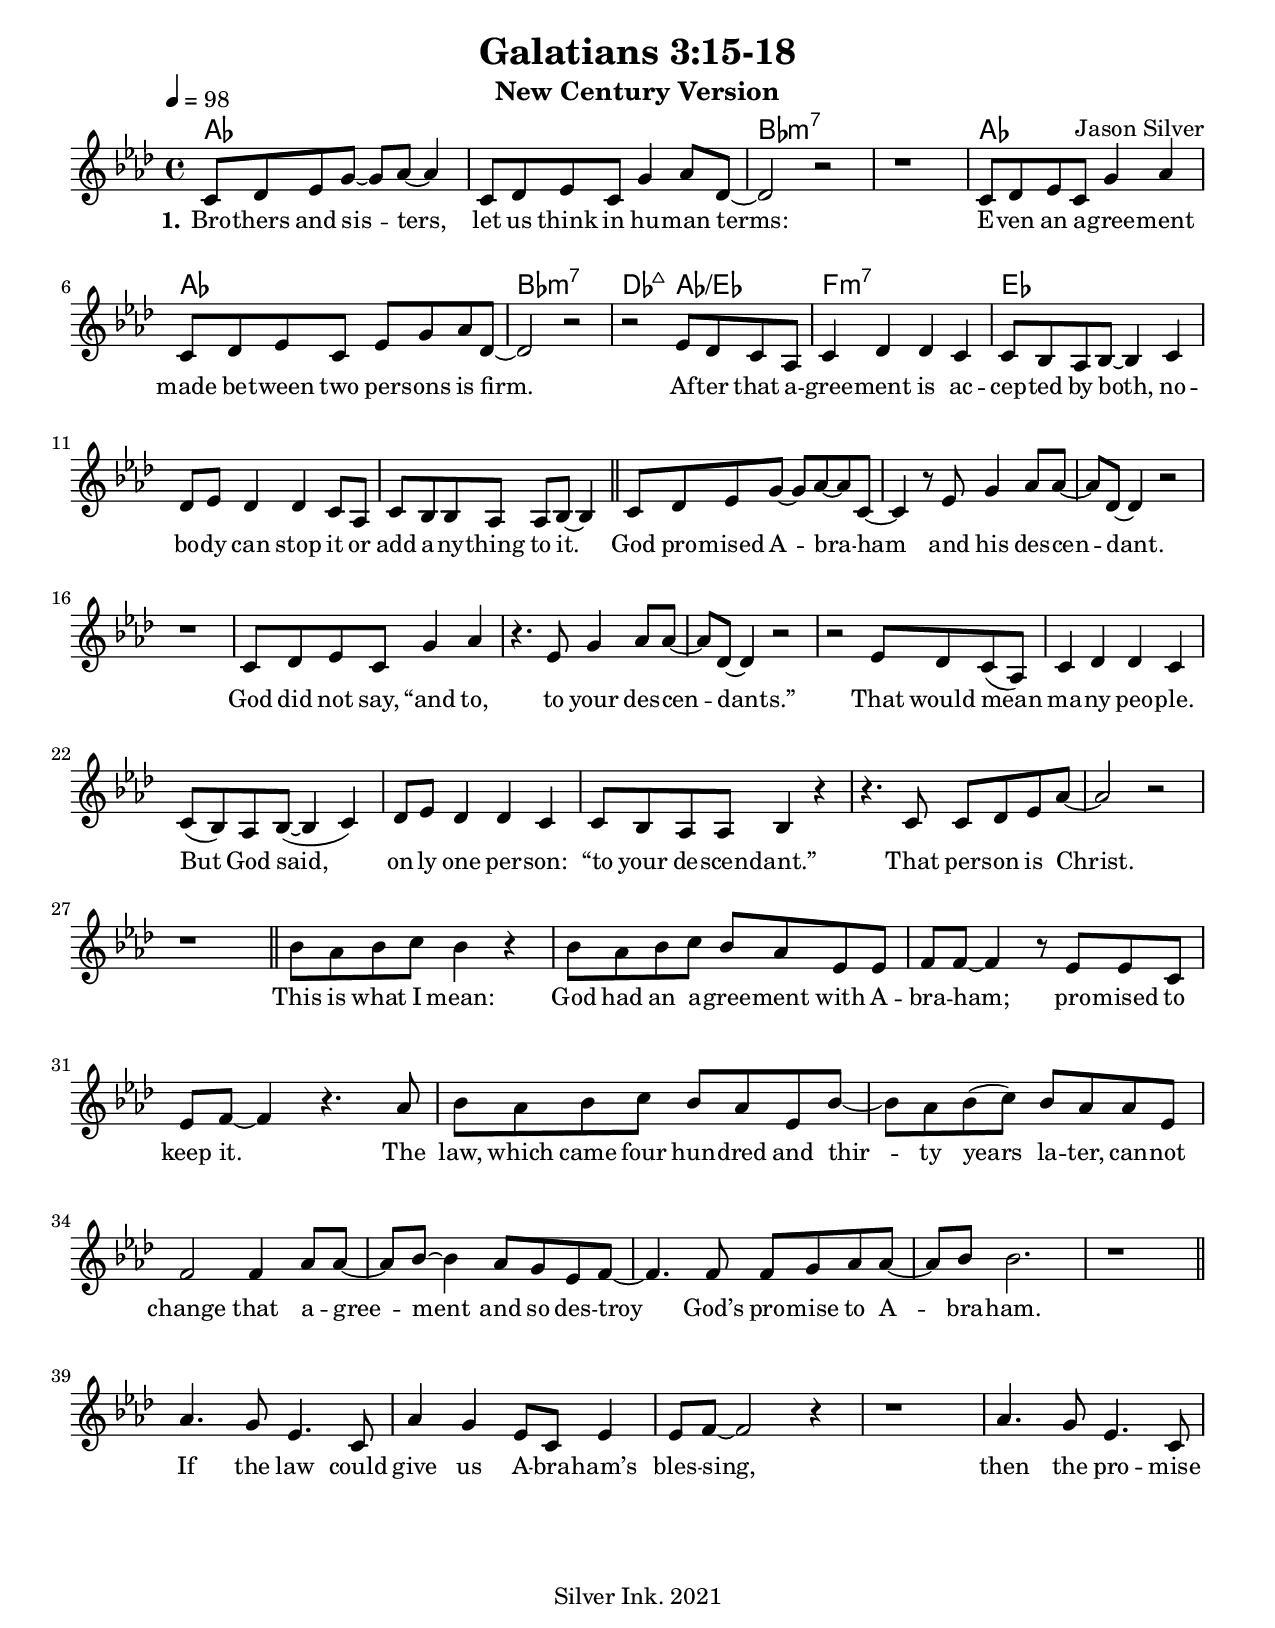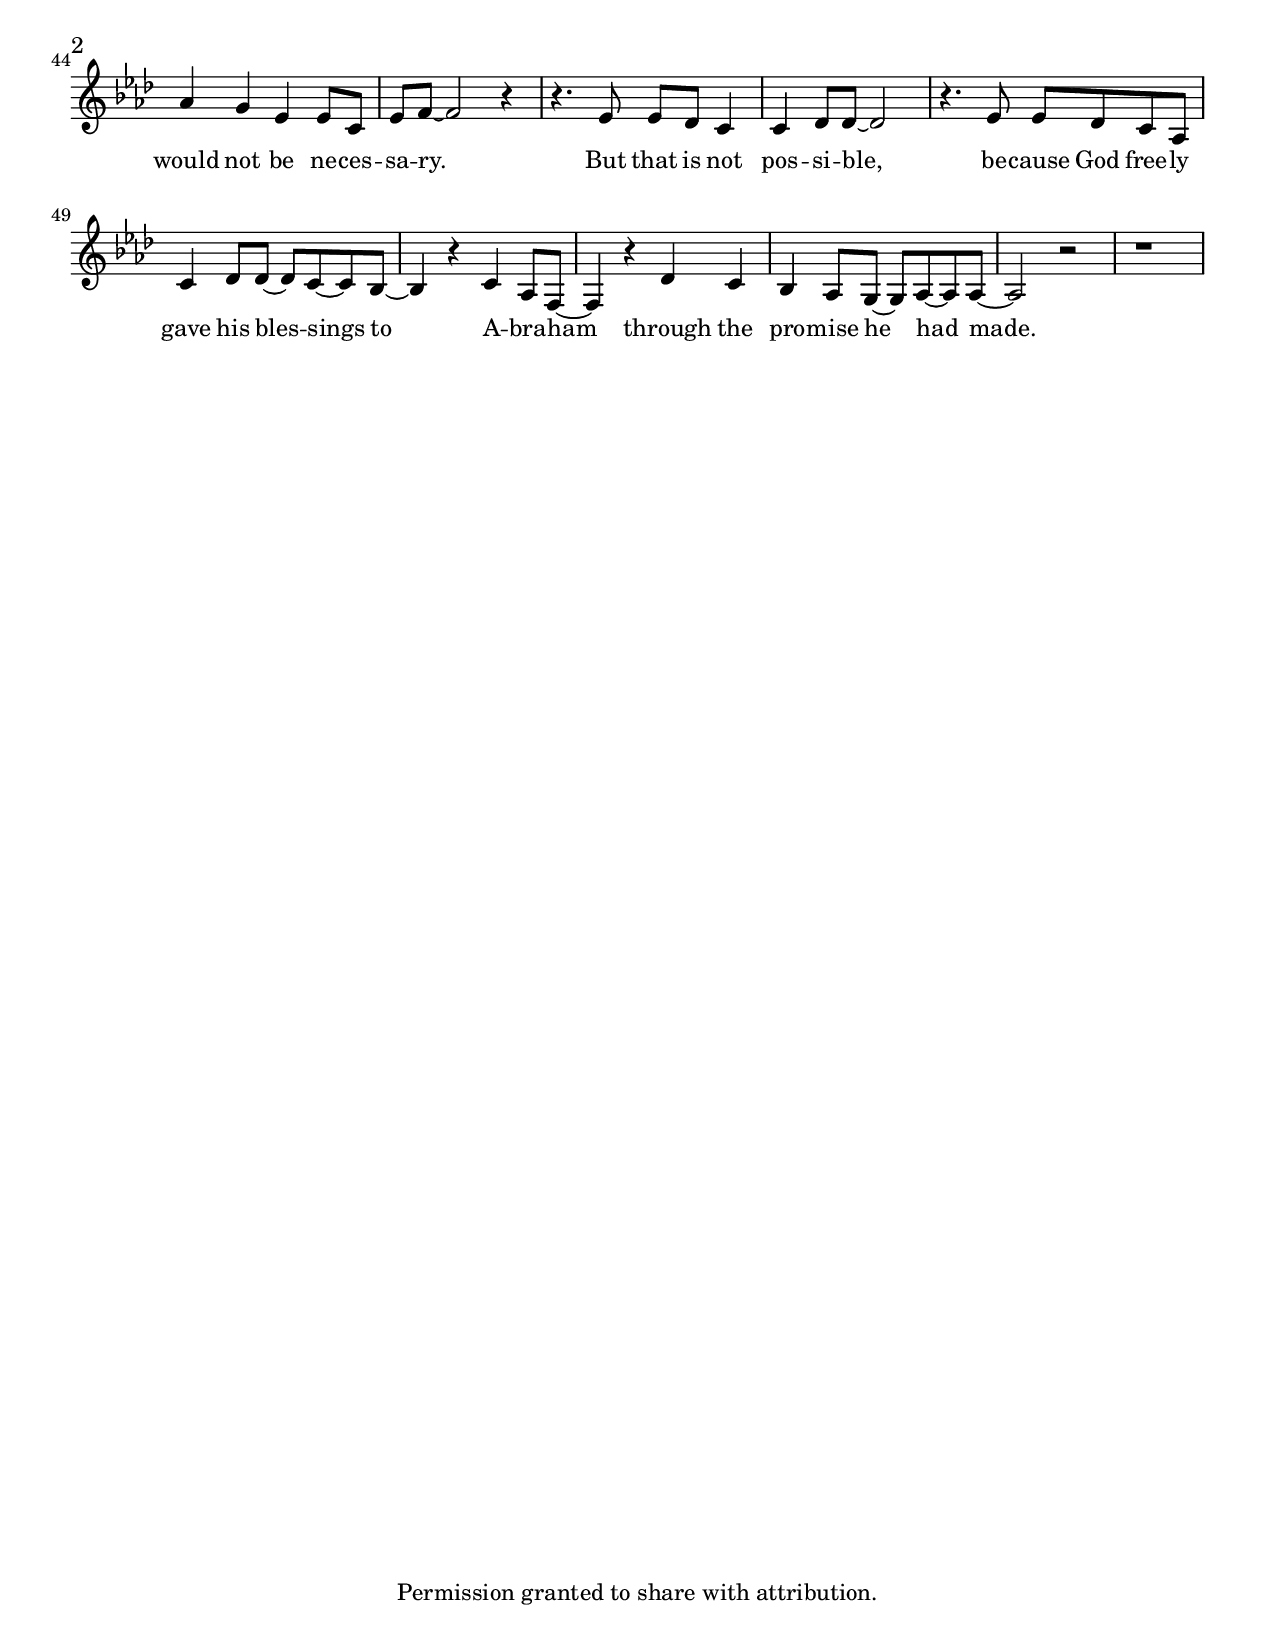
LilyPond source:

\language "english"
\version "2.18.2"
#(define (line-break-every-nth-engraver bars-per-line)
  (lambda (context)
     (make-engraver
       (acknowledgers ((paper-column-interface engraver grob source-engraver)
         (let ((current-bar (ly:context-property context 'currentBarNumber)))
           (if (= (remainder current-bar bars-per-line) 1)
               (if (eq? #t (ly:grob-property grob 'non-musical))
                   (set! (ly:grob-property grob 'line-break-permission) 'force)
                   (set! (ly:grob-property grob 'line-break-permission)
'())))))))))

\header {
	title = "Galatians 3:15-18"
	subtitle = "New Century Version"
	composer = "Jason Silver"
	poet = ""
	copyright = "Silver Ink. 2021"
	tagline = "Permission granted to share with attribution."
}
\paper {
	top-margin = #10
	bottom-margin = #4
	right-margin = #12
	left-margin = #12
	indent = #0
		%min-systems-per-page = 11 % this allows you to squish line spacing

	% the distance between two systems in the same score:
	system-system-spacing = #'((basic-distance . 15 ) (minimum-distance . 0) (padding . -.59 ) (stretchability . 00))
	% the distance between the last system of a score and the first system of the score that follows it, when no (title or top-level) markup exists between them:
	score-system-spacing = #'((basic-distance . 0) (minimum-distance . 0) (padding . 0) (stretchability . 0))
	% the distance between a (title or top-level) markup and the system that follows it:
	markup-system-spacing = #'((basic-distance . 0) (padding . -6) (stretchability . 0))
	% the distance between the last system of a score and the (title or top-level) markup that follows it:
	score-markup-spacing = #'((basic-distance . 0) (padding . -5) (stretchability . 0))
	% the distance between two (title or top-level) markups:
	markup-markup-spacing = #'((basic-distance . 0) (padding . 0))
	% the distance from the top of the printable area (i.e. the bottom of the top margin) to the first system on a page, when there is no (title or top-level) markup between the two:
	top-system-spacing = #'((basic-distance . 0) (minimum-distance . 0) (padding . 0))
	% the distance from the top of the printable area (i.e. the bottom of the top margin) to the first (title or top-level) markup on a page, when there is no system between the two:
	top-markup-spacing = #'((basic-distance . 0) (minimum-distance . 0) (padding . 0))
	% the distance from the last system or top-level markup on a page to the bottom of the printable area (i.e. the top of the bottom margin):
	last-bottom-spacing = #'((basic-distance . 0 ) (minimum-distance . 0) (padding . 0) (stretchability . 0))

	paper-width = 21.59\cm
	paper-height = 27.94\cm
}
slashOn = {
	\override Rest #'stencil = #ly:percent-repeat-item-interface::beat-slash
	\override Rest #'thickness = #'0.48
	\override Rest #'slope = #'1.2
	\override Rest #'Y-offset = #'-.0
}
slashOff = {
	\revert Rest #'stencil
}
LyricFontSize = #.5
lyricNote = {
	% use \once \set melismaBusyProperties = #'(tieMelismaBusy) on the tie where the note sits
	\once \override Lyrics.LyricText.font-shape = #'italic
	\once \override Lyrics.LyricText.font-size = #.2
	\once \override LyricText.self-alignment-X = #LEFT
}
lyricNotePlacement = {
	\once \override NoteHead.stencil = #ly:text-interface::print
	\once \override NoteHead.text = \markup \musicglyph #"rests.2"
	\once  \hide Stem
}
sectionTitle = #(define-music-function
	(parser location theTitle)
	(string?)
	#{
	\mark \markup { \large \bold \concat { "            " #theTitle } }
	#}
)
textRepeats  = #(define-music-function
	(parser location theTitle)
	(string?)
	#{
	\once \override Score.RehearsalMark #'break-visibility = #'#(#t #t #f)
	\mark \markup { \right-align \small #theTitle }
	#}
)
GotoCoda = {
	\once \override Score.RehearsalMark #'break-visibility = #'#(#t #t #f)
	\mark \markup { \small \musicglyph #"scripts.coda" }
}
Coda = {
	\once \override Score.RehearsalMark #'break-visibility = #'#(#f #t #t)
	\mark \markup { \small \musicglyph #"scripts.coda" }
}
Segno = {
	\once \override Score.RehearsalMark #'break-visibility = #'#(#f #t #t)
	\mark \markup { \small \musicglyph #"scripts.segno" }
}
chExceptionMusic = {
	<c d e g>1-\markup { "2" } % notate as 1.2.3.5
	<c f g>1-\markup {"sus"}
	<c a d g>1-\markup { "m2" } % 1.6.2.
	<c e g d'>1-\markup { \super "add9" } % 1.3.5.9
	<c ef g d'>1-\markup { "m" \super "add9" } % 1.3.5.9
}
chExceptions = #(append (sequential-music-to-chord-exceptions chExceptionMusic #t) ignatzekExceptions)
chordNames = \chordmode {
	\set chordNameExceptions = #chExceptions
	\set chordChanges = ##t % ##t(true) or ##f(false)
        af1 af bf:m7 bf:m7 af af bf:m7 df2:maj7 af:/ef f1:m7 ef	 
}
melody = \relative c'{

	%           \set melismaBusyProperties = #'()
	\time 4/4
	\key af  \major
	\clef treble
	\tempo 4 = 98
	\override Score.MetronomeMark.padding = #3
	c8 df ef g~g af~af4 c,8 df ef c g'4 af8 df,~df2 r2 r1
	c8 df ef c g'4 af c,8 df8 ef c ef g af df,~df2 r2 r2
	ef8 df c af | c4 df4 df4 c4 c8 bf af bf~bf4 c4
	df8 ef df4 df c8 af c bf bf af af bf~bf4
	\bar "||"
	c8 df ef g~g af~af c,~c4 r8 ef g4 af8 af~af df,~df4 r2 r1
	c8 df ef c g'4 af r4. ef8 g4 af8 af~af df,~df4 r2 r2
	ef8 df c (af) c4 df4 df4 c4 c8 (bf) af bf~(bf4 c4)
	df8 ef df4 df c c8 bf8 af af bf4 r4 r4. c8 c df ef af~af2 r2 r1
	\bar "||"

        bf8 af bf c bf4 r4 bf8 af bf c bf af ef ef f f~f4 r8 ef ef c ef f~f4 r4. af8
        bf8 af bf c bf af ef bf'~bf af bf (c) bf af af ef f2 f4 af8 af~af bf~bf4 
        af8 g ef f~f4. f8 f g af af~af bf bf2. r1
        \bar "||"
	af4. g8 ef4. c8 af'4 g ef8 c ef4 ef8 f8~f2 r4 r1
	af4. g8 ef4. c8 af'4 g ef ef8 c ef f~f2 r4 r4.
	ef8 ef df c4 c df8 df~df2 r4.
	ef8 ef df c af c4 df8 df~df c~c bf~bf4 r4
	c4 af8 f~f4 r4 df'	4 c bf af8 g~g af~af af~af2 r2 r1


}
nothing = \lyricmode {}
verseone = \lyricmode {
	\override LyricText #'font-size = \LyricFontSize
	\set stanza = "1."

	Bro -- thers and sis -- ters, let us think in hu -- man terms:
	E -- ven an a -- gree -- ment made be -- tween two per -- sons is firm.
	Af -- ter that a -- gree -- ment is ac -- cep -- ted by both, no --
	bo -- dy can stop it or add a -- ny -- thing to it.

	God pro -- mised A -- bra -- ham and his des -- cen -- dant. 
  	God did not say, “and to, to your des -- cen -- dants.”
	That would mean ma -- ny peo -- ple. But God said, 
	on -- ly one per -- son: “to your de -- scen -- dant.” 
	That per -- son is Christ.

	This is what I mean: God had an a -- gree -- ment with A -- bra -- ham;
	pro -- mised to keep it. 
	The law, which came four hun -- dred and thir -- ty years la -- ter,
	can -- not change that a -- gree -- ment and so
	des -- troy God’s pro -- mise to A -- bra -- ham.


	If the law could give us A -- bra -- ham’s bles -- sing,
	then the pro -- mise would not be ne -- ces -- sa -- ry.
	But that is not pos -- si -- ble,
	be -- cause God free -- ly gave his bles -- sings to
	A -- bra -- ham through the pro -- mise he had made.
  
}
versetwo = \lyricmode {
	\override LyricText #'font-size = \LyricFontSize
  \set stanza = "3."

}
versethree = \lyricmode {
	\override LyricText #'font-size = \LyricFontSize
	\set stanza = "3."
}
versefour = \lyricmode {
	\override LyricText #'font-size = \LyricFontSize
	\set stanza = "3."
}
versefive = \lyricmode {
	\override LyricText #'font-size = \LyricFontSize
	\set stanza = "4."
}
versesix = \lyricmode {
	\override LyricText #'font-size = \LyricFontSize
}
verseseven = \lyricmode {
	\override LyricText #'font-size = \LyricFontSize
}
verseeight = \lyricmode {
}
\score {
	<<
		\new ChordNames {
			\chordNames
		}
		\new Staff
		<<
			\new Voice = "one" {
				\melody
			}
			\addlyrics {
				\verseone
			}
			\addlyrics {
				\versetwo
			}
			\addlyrics {
				\versethree
			}
			\addlyrics {
				\versefour
			}
			\addlyrics {
				\versefive
			}
			\addlyrics {
				\versesix
			}
			\addlyrics {
				\verseseven
			}
			\addlyrics {
				\verseeight
			}
			>>
	>>
	\layout {
		#(layout-set-staff-size 20)
		\context {
			\Score
			% \override NonMusicalPaperColumn #'line-break-permission = ##f
			%\consists #(line-break-every-nth-engraver 4)
		}
	}
	\midi { }
}
